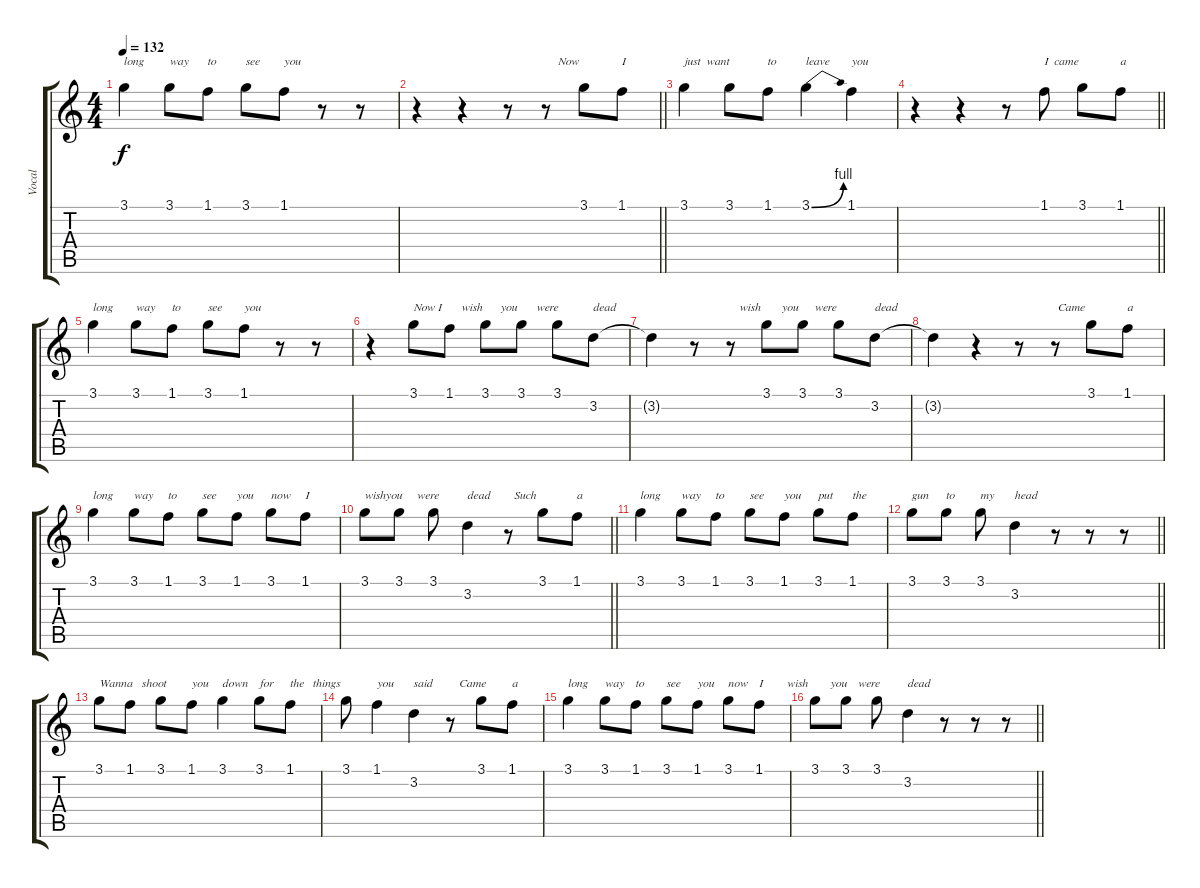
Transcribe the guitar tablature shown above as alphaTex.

\track ("Vocal" "Vocal") {instrument distortionguitar}
\staff {score tabs}
\tuning (E4 B3 G3 D3 A2 E2) {hide}
\ts (4 4)
\tempo 132
\clef g2
\ks c
3.1.4{txt "long" dy f} 3.1.8{txt "way"} 1.1.8{txt "to"} 3.1.8{txt "see"} 1.1.8{txt "you"} r.8 r.8 |
\barLineRight lightlight
r.4 r.4 r.8 r.8{txt "    Now"} 3.1.8 1.1.8{txt "I"} |
3.1.4{txt "just  want"} 3.1.8 1.1.8{txt "to"} 3.1{be (bend 0 0 60 4)}.4{txt "leave"} 1.1.4{txt "you"} |
\barLineRight lightlight
r.4 r.4 r.8 1.1.8{txt "I  came"} 3.1.8 1.1.8{txt "a"} |
3.1.4{txt "long"} 3.1.8{txt "way"} 1.1.8{txt "to"} 3.1.8{txt "see"} 1.1.8{txt "you"} r.8 r.8 |
r.4 3.1.8{txt "Now I"} 1.1.8{txt "    wish"} 3.1.8{txt "     you"} 3.1.8{txt "     were"} 3.1.8 3.2.8{txt "dead"} |
3.2{t}.4 r.8 r.8{txt "   wish"} 3.1.8{txt "     you"} 3.1.8{txt "    were"} 3.1.8 3.2.8{txt "dead"} |
3.2{t}.4 r.4 r.8 r.8{txt " Came"} 3.1.8 1.1.8{txt "a"} |
3.1.4{txt "long"} 3.1.8{txt "way"} 1.1.8{txt "to"} 3.1.8{txt "see"} 1.1.8{txt "you"} 3.1.8{txt "now"} 1.1.8{txt "I "} |
\barLineRight lightlight
3.1.8{txt "wishyou"} 3.1.8{txt "      were"} 3.1.8 3.2.4{txt "dead"} r.8{txt "  Such"} 3.1.8 1.1.8{txt "a"} |
3.1.4{txt "long"} 3.1.8{txt "way"} 1.1.8{txt "to"} 3.1.8{txt "see"} 1.1.8{txt "you"} 3.1.8{txt "put"} 1.1.8{txt "the"} |
\barLineRight lightlight
3.1.8{txt "gun"} 3.1.8{txt "to"} 3.1.8{txt "my"} 3.2.4{txt "head"} r.8 r.8 r.8 |
3.1.8{txt "Wanna"} 1.1.8{txt "    shoot"} 3.1.8 1.1.8{txt "you"} 3.1.4{txt "down"} 3.1.8{txt "for"} 1.1.8{txt "the   things"} |
3.1.8 1.1.4{txt "you"} 3.2.4{txt "said"} r.8{txt "   Came"} 3.1.8 1.1.8{txt "a"} |
3.1.4{txt "long"} 3.1.8{txt "way"} 1.1.8{txt "to"} 3.1.8{txt "see"} 1.1.8{txt "you"} 3.1.8{txt "now"} 1.1.8{txt "I        wish"} |
\barLineRight lightlight
3.1.8{txt "     you"} 3.1.8{txt "    were"} 3.1.8 3.2.4{txt "dead"} r.8 r.8 r.8
